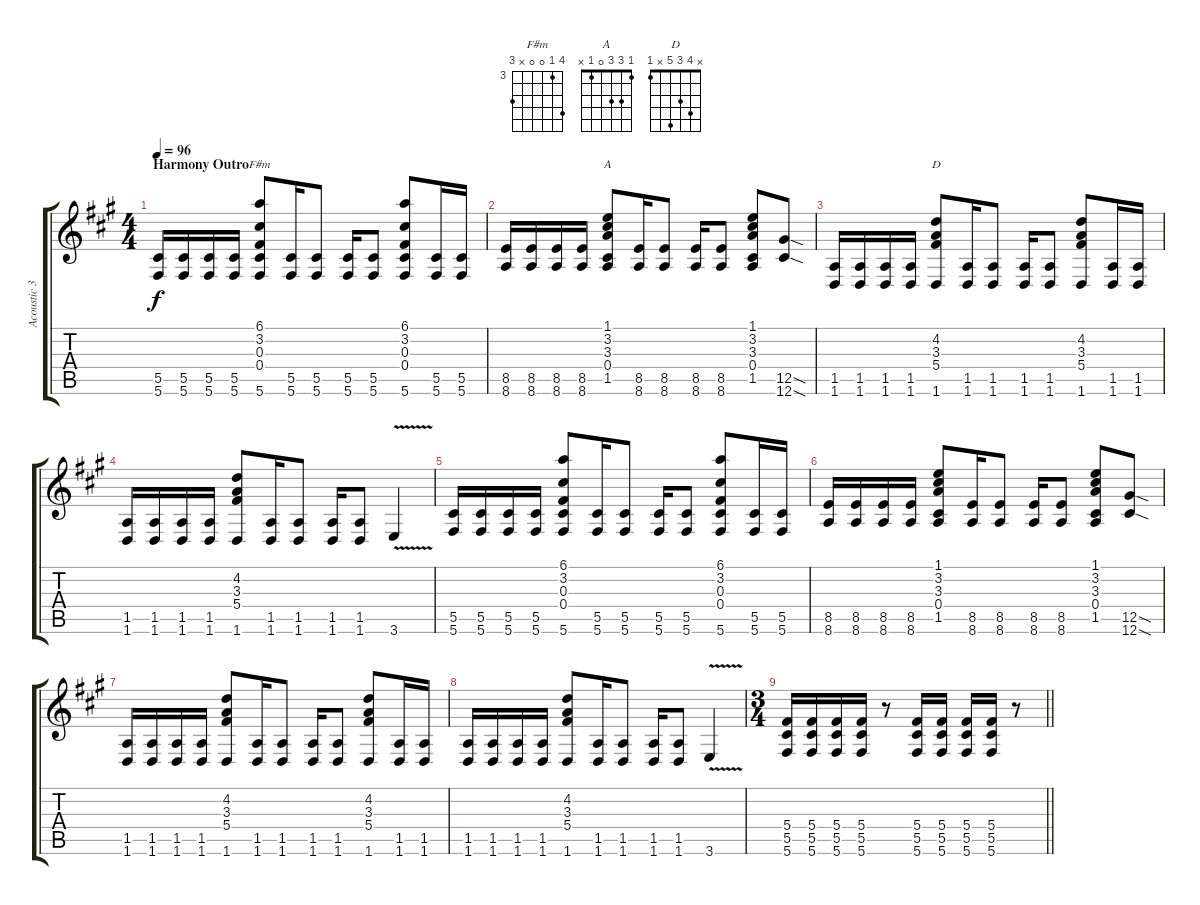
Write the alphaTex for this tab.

\track ("Acoustic 3" "Acoustic 3") {instrument acousticguitarsteel}
\staff {score tabs}
\tuning (Eb4 Bb3 Gb3 Db3 Ab2 Db2) {hide}
\chord ("F#m" 6 3 0 0 x 5) {firstfret 3}
\chord ("A" 1 3 3 0 1 x)
\chord ("D" x 4 3 5 x 1)
\ts (4 4)
\section ("" "Harmony Outro")
\tempo 96
\clef g2
\ks f#minor
(5.5 5.6).16{dy f balance 3} (5.5 5.6).16 (5.5 5.6).16 (5.5 5.6).16 (6.1 3.2 0.3 0.4 5.6).8{ch "F#m"} (5.5 5.6).16 (5.5 5.6).8 (5.5 5.6).16 (5.5 5.6).8 (6.1 3.2 0.3 0.4 5.6).8 (5.5 5.6).16 (5.5 5.6).16 |
(8.5 8.6).16 (8.5 8.6).16 (8.5 8.6).16 (8.5 8.6).16 (1.1 3.2 3.3 0.4 1.5).8{ch "A"} (8.5 8.6).16 (8.5 8.6).8 (8.5 8.6).16 (8.5 8.6).8 (1.1 3.2 3.3 0.4 1.5).8 (12.5{sod} 12.6{sod}).8 |
(1.5 1.6).16 (1.5 1.6).16 (1.5 1.6).16 (1.5 1.6).16 (4.2 3.3 5.4 1.6).8{ch "D"} (1.5 1.6).16 (1.5 1.6).8 (1.5 1.6).16 (1.5 1.6).8 (4.2 3.3 5.4 1.6).8 (1.5 1.6).16 (1.5 1.6).16 |
(1.5 1.6).16 (1.5 1.6).16 (1.5 1.6).16 (1.5 1.6).16 (4.2 3.3 5.4 1.6).8 (1.5 1.6).16 (1.5 1.6).8 (1.5 1.6).16 (1.5 1.6).8 3.6{v}.4 |
(5.5 5.6).16 (5.5 5.6).16 (5.5 5.6).16 (5.5 5.6).16 (6.1 3.2 0.3 0.4 5.6).8 (5.5 5.6).16 (5.5 5.6).8 (5.5 5.6).16 (5.5 5.6).8 (6.1 3.2 0.3 0.4 5.6).8 (5.5 5.6).16 (5.5 5.6).16 |
(8.5 8.6).16 (8.5 8.6).16 (8.5 8.6).16 (8.5 8.6).16 (1.1 3.2 3.3 0.4 1.5).8 (8.5 8.6).16 (8.5 8.6).8 (8.5 8.6).16 (8.5 8.6).8 (1.1 3.2 3.3 0.4 1.5).8 (12.5{sod} 12.6{sod}).8 |
(1.5 1.6).16 (1.5 1.6).16 (1.5 1.6).16 (1.5 1.6).16 (4.2 3.3 5.4 1.6).8 (1.5 1.6).16 (1.5 1.6).8 (1.5 1.6).16 (1.5 1.6).8 (4.2 3.3 5.4 1.6).8 (1.5 1.6).16 (1.5 1.6).16 |
(1.5 1.6).16 (1.5 1.6).16 (1.5 1.6).16 (1.5 1.6).16 (4.2 3.3 5.4 1.6).8 (1.5 1.6).16 (1.5 1.6).8 (1.5 1.6).16 (1.5 1.6).8 3.6{v}.4 |
\ts (3 4)
\barLineRight lightlight
(5.4 5.5 5.6).16 (5.4 5.5 5.6).16 (5.4 5.5 5.6).16 (5.4 5.5 5.6).16 r.8 (5.4 5.5 5.6).16 (5.4 5.5 5.6).16 (5.4 5.5 5.6).16 (5.4 5.5 5.6).16 r.8
